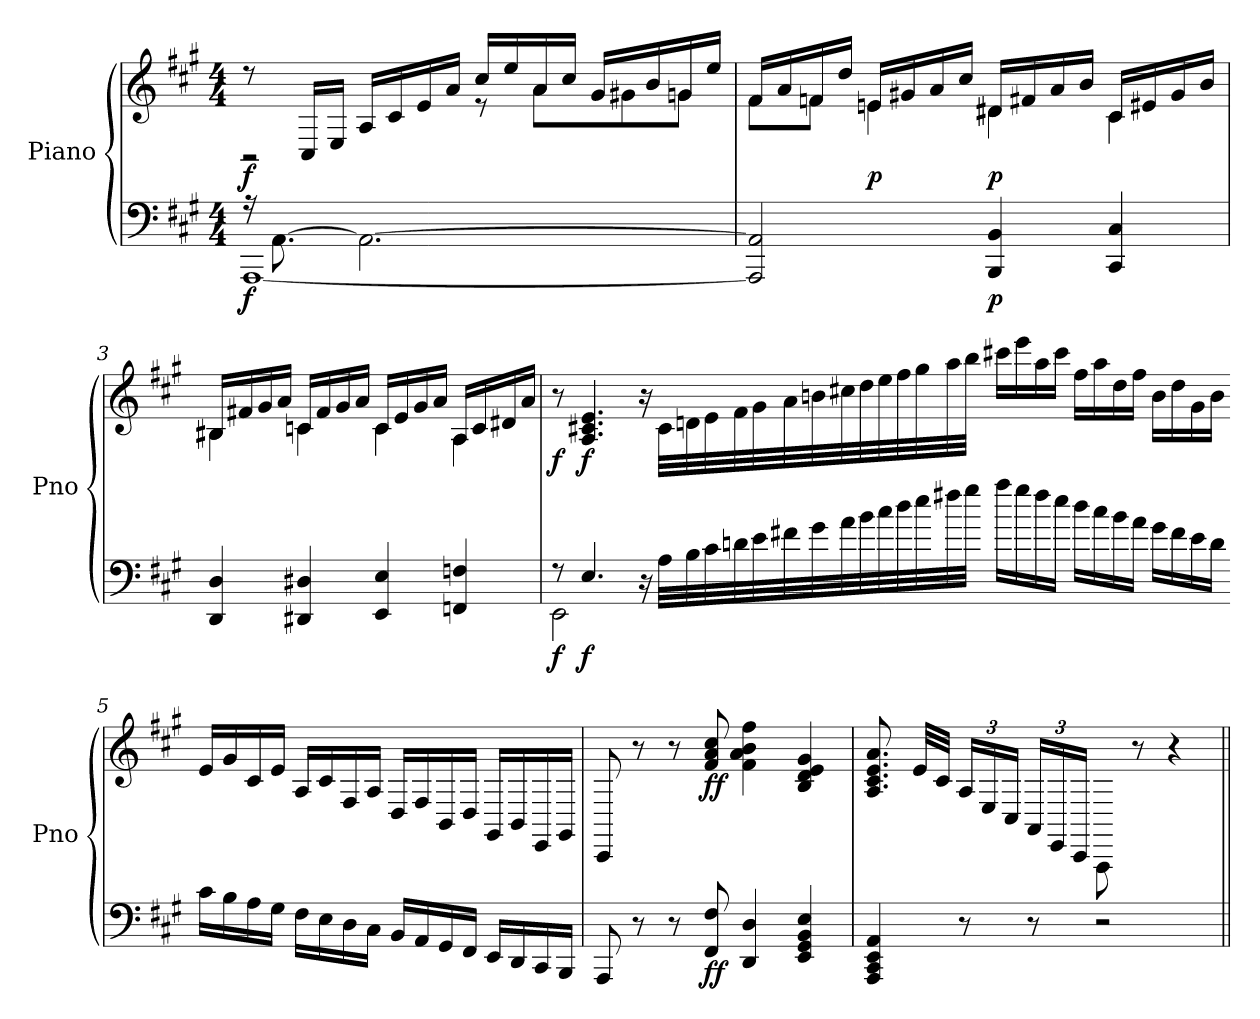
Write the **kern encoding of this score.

**kern	**dynam	**kern	**dynam
*part2	*part2	*part1	*part1
*staff2	*staff2	*staff1	*staff1
*I"Piano	*	*I"Piano	*
*I'Pno	*	*I'Pno	*
*clefF4	*	*clefG2	*
*k[f#c#g#]	*	*k[f#c#g#]	*
*M4/4	*	*M4/4	*
*MM92	*	*MM92	*
=1	=1	=1	=1
*^	*	*^	*
!	!	!LO:DY:b	!	!	!LO:DY:b
16r	[1AAA	f	8r	2r	f
[8.AA\	.	.	.	.	.
.	.	.	16C#/LL	.	.
.	.	.	16E/JJ	.	.
2.AA\_	.	.	16A/LL	.	.
.	.	.	16c#/	.	.
.	.	.	16e/	.	.
.	.	.	16a/JJ	.	.
.	.	.	16cc#/LL	8r	.
.	.	.	16ee/	.	.
.	.	.	16a/	8a\L	.
.	.	.	16cc#/JJ	.	.
.	.	.	16g#/LL	8g#X\	.
.	.	.	16b/	.	.
.	.	.	16gn/	8g\J	.
.	.	.	16ee/JJ	.	.
*v	*v	*	*	*	*
=2	=2	=2	=2	=2
2AAA/] 2AA/]	.	16f#/LL	8f#\L	.
.	.	16a/	.	.
!	!	!	!	!LO:DY:b
.	.	16fn/	8f\J	other-dynamics
.	.	16dd/JJ	.	.
!	!	!	!	!LO:DY:b
.	.	16e/LL	4en\	p
.	.	16g#X/	.	.
.	.	16a/	.	.
.	.	16cc#/JJ	.	.
!	!LO:DY:b	!	!	!LO:DY:b
4BBB/ 4BB/	p	16d#X/LL	4d#\	p
.	.	16f#X/	.	.
.	.	16a/	.	.
.	.	16b/JJ	.	.
4CC#/ 4C#/	.	16c#/LL	4c#\	.
.	.	16e#X/	.	.
.	.	16g#/	.	.
.	.	16b/JJ	.	.
!!LO:LB:g=z	!!
=3	=3	=3	=3	=3
4DD/ 4D/	.	16B#X/LL	4B#\	.
.	.	16f#X/	.	.
.	.	16g#/	.	.
.	.	16a/JJ	.	.
4DD#X/ 4D#X/	.	16cn/LL	4c\	.
.	.	16f#/	.	.
.	.	16g#/	.	.
.	.	16a/JJ	.	.
4EE/ 4E/	.	16c/LL	4c\	.
.	.	16e/	.	.
.	.	16g#/	.	.
.	.	16a/JJ	.	.
4FFn/ 4Fn/	.	16A/LL	4A\	.
.	.	16c/	.	.
.	.	16d#X/	.	.
.	.	16a/JJ	.	.
*	*	*v	*v	*
!!LO:LB:g=z
=4	=4	=4	=4
*^	*	*	*
!	!	!LO:DY:b	!	!LO:DY:b
8r	2EE\	f	8r	f
!	!	!LO:DY:b	!	!LO:DY:b
4.E/	.	f	4.A/ 4.c#X/ 4.e/	f
16r	2ryy	.	16r	.
32A\LLL	.	.	32c#\LLL	.
32B\	.	.	32dn\	.
32c#\	.	.	32e\	.
32dn\	.	.	32f#\	.
32e\	.	.	32g#\	.
32f#X\	.	.	32a\	.
32g#\	.	.	32bn\	.
32a\	.	.	32cc#X\	.
32b\	.	.	32dd\	.
32cc#\	.	.	32ee\	.
32dd\	.	.	32ff#\	.
32ee\	.	.	32gg#\	.
32ff#X\	.	.	32aa\	.
32gg#\JJJ	.	.	32bb\JJJ	.
16aa\LL	2.ryy	.	16ccc#X\LL	.
16gg#\	.	.	16eee\	.
16ff#\	.	.	16aa\	.
16ee\JJ	.	.	16ccc#\JJ	.
16dd\LL	.	.	16ff#\LL	.
16cc#\	.	.	16aa\	.
16b\	.	.	16dd\	.
16a\JJ	.	.	16ff#\JJ	.
16g#\LL	.	.	16b\LL	.
16f#\	.	.	16dd\	.
16e\	.	.	16g#\	.
16d\JJ	.	.	16b\JJ	.
*v	*v	*	*	*
!!LO:LB:g=z
=5-	=5-	=5-	=5-
16c#\LL	.	16e/LL	.
16B\	.	16g#/	.
16A\	.	16c#/	.
16G#\JJ	.	16e/JJ	.
16F#\LL	.	16A/LL	.
16E\	.	16c#/	.
16D\	.	16F#/	.
16C#\JJ	.	16A/JJ	.
16BB/LL	.	16D/LL	.
16AA/	.	16F#/	.
16GG#/	.	16BB/	.
16FF#/JJ	.	16D/JJ	.
16EE/LL	.	16GG#/LL	.
16DD/	.	16BB/	.
16CC#/	.	16EE/	.
16BBB/JJ	.	16GG#/JJ	.
=6	=6	=6	=6
8AAA/	.	8CC#/	.
8r	.	8r	.
8r	.	8r	.
!	!LO:DY:b	!	!LO:DY:b
8FF#/ 8F#/	ff	8f#/ 8a/ 8cc#/	ff
4DD/ 4D/	.	4f#\ 4a\ 4b\ 4ff#\	.
4EE/ 4GG#/ 4BB/ 4E/	.	4B/ 4d/ 4e/ 4g#/	.
=7	=7	=7	=7
4AAA/ 4CC#/ 4EE/ 4AA/	.	8.A/ 8.c#/ 8.e/ 8.a/	.
.	.	32e/LLL	.
.	.	32c#/JJJ	.
8r	.	24A/LL	.
.	.	24E/	.
.	.	24C#/JJ	.
8r	.	24AA/LL	.
.	.	24EE/	.
.	.	24CC#/JJ	.
2r	.	8AAA\	.
.	.	8r	.
.	.	4r	.
=||	=||	=||	=||
*-	*-	*-	*-
